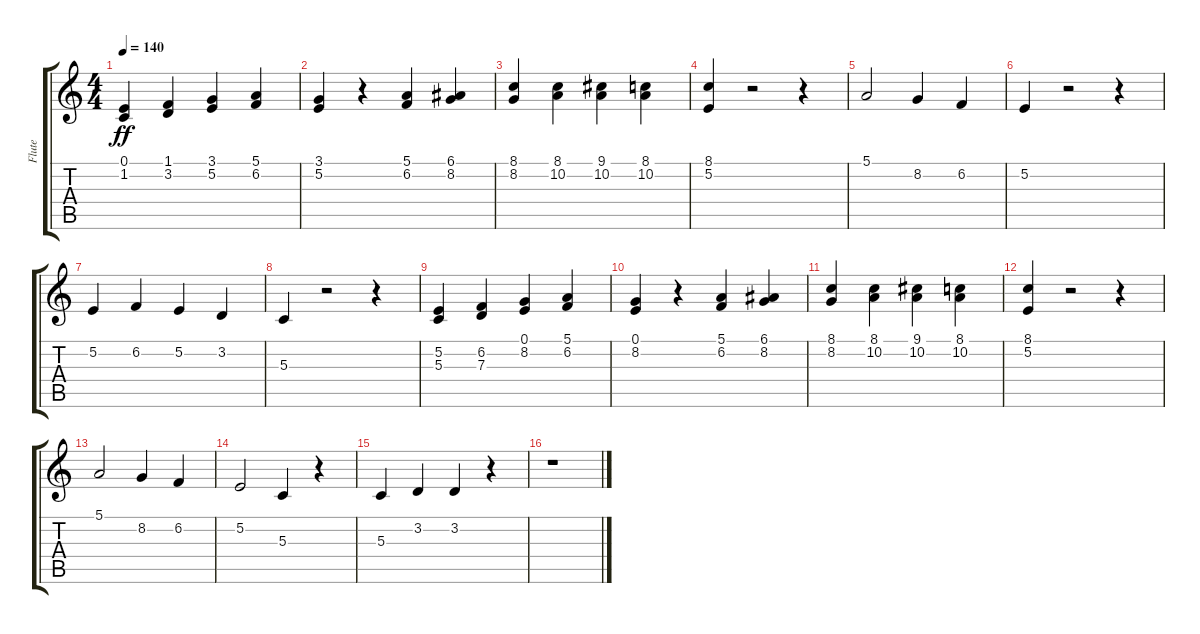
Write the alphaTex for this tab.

\track ("Flute" "Flute") {instrument flute}
\staff {score tabs}
\tuning (E4 B3 G3 D3 A2 E2) {hide}
\ts (4 4)
\tempo 140
\clef g2
\ks c
(0.1 1.2).4{dy ff} (1.1 3.2).4 (3.1 5.2).4 (5.1 6.2).4 |
(3.1 5.2).4 r.4 (5.1 6.2).4 (6.1 8.2).4 |
(8.1 8.2).4 (8.1 10.2).4 (9.1 10.2).4 (8.1 10.2).4 |
(8.1 5.2).4 r.2 r.4 |
5.1.2 8.2.4 6.2.4 |
5.2.4 r.2 r.4 |
5.2.4 6.2.4 5.2.4 3.2.4 |
5.3.4 r.2 r.4 |
(5.2 5.3).4 (6.2 7.3).4 (0.1 8.2).4 (5.1 6.2).4 |
(0.1 8.2).4 r.4 (5.1 6.2).4 (6.1 8.2).4 |
(8.1 8.2).4 (8.1 10.2).4 (9.1 10.2).4 (8.1 10.2).4 |
(8.1 5.2).4 r.2 r.4 |
5.1.2 8.2.4 6.2.4 |
5.2.2 5.3.4 r.4 |
5.3.4 3.2.4 3.2.4 r.4 |
r.1
